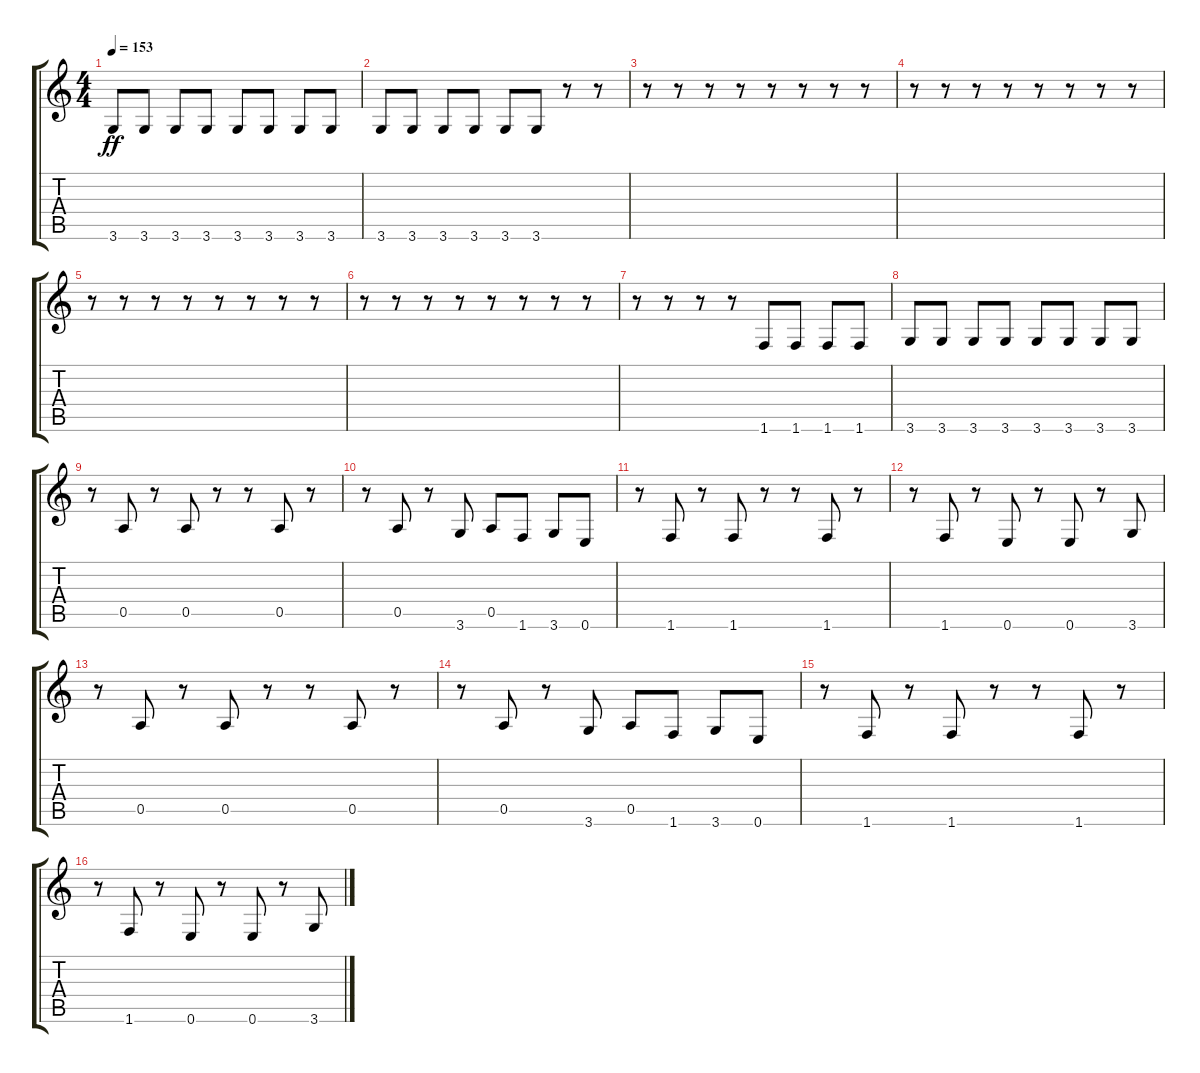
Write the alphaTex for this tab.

\track "" {instrument electricbassfinger}
\staff {score tabs}
\tuning (E4 B3 G3 D3 A2 E2) {hide}
\ts (4 4)
\tempo 153
\clef g2
\ks c
3.6.8{dy ff} 3.6.8 3.6.8 3.6.8 3.6.8 3.6.8 3.6.8 3.6.8 |
3.6.8 3.6.8 3.6.8 3.6.8 3.6.8 3.6.8 r.8 r.8 |
r.8 r.8 r.8 r.8 r.8 r.8 r.8 r.8 |
r.8 r.8 r.8 r.8 r.8 r.8 r.8 r.8 |
r.8 r.8 r.8 r.8 r.8 r.8 r.8 r.8 |
r.8 r.8 r.8 r.8 r.8 r.8 r.8 r.8 |
r.8 r.8 r.8 r.8 1.6.8 1.6.8 1.6.8 1.6.8 |
3.6.8 3.6.8 3.6.8 3.6.8 3.6.8 3.6.8 3.6.8 3.6.8 |
r.8 0.5.8 r.8 0.5.8 r.8 r.8 0.5.8 r.8 |
r.8 0.5.8 r.8 3.6.8 0.5.8 1.6.8 3.6.8 0.6.8 |
r.8 1.6.8 r.8 1.6.8 r.8 r.8 1.6.8 r.8 |
r.8 1.6.8 r.8 0.6.8 r.8 0.6.8 r.8 3.6.8 |
r.8 0.5.8 r.8 0.5.8 r.8 r.8 0.5.8 r.8 |
r.8 0.5.8 r.8 3.6.8 0.5.8 1.6.8 3.6.8 0.6.8 |
r.8 1.6.8 r.8 1.6.8 r.8 r.8 1.6.8 r.8 |
r.8 1.6.8 r.8 0.6.8 r.8 0.6.8 r.8 3.6.8
